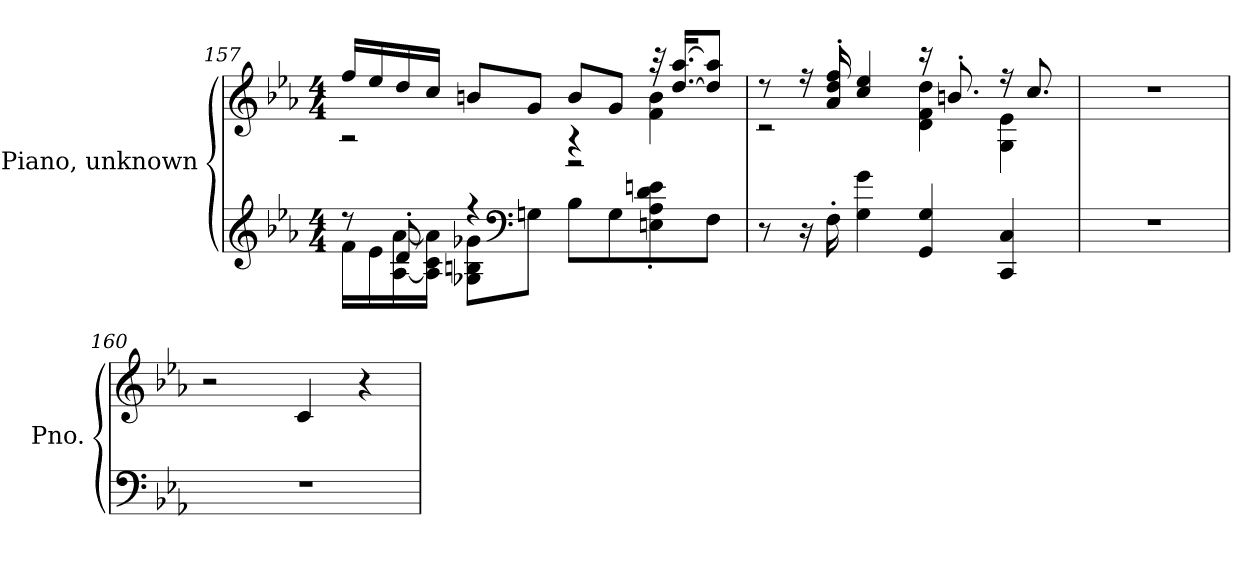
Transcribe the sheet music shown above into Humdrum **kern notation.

**kern	**kern
*part1	*part1
*staff2	*staff1
*I"Piano, unknown	*
*I'Pno.	*
!!LO:LB:g=z
*clefG2	*clefG2
*k[b-e-a-]	*k[b-e-a-]
*M4/4	*M4/4
=157	=157
*^	*^
8r	16f\LL	16ff/LL	2r
.	16e-\	16ee-/	.
8d'/	[16A-\ [16a-\	16dd/	.
.	16A-\] 16c\ 16a-\]JJ	16cc/JJ	.
4r	8G-X\ 8Bn\ 8g-X\L	8bn/L	.
*clefF4	*	*	*
.	8Gn\J	8g/J	.
2r	8B\L	8b/L	4r
.	8G\	8g/J	.
.	8En\' 8A-\' 8d\' 8en\'	32r	4f\ 4b\
.	.	[16.dd/ [16.aa-/KL	.
.	8F\J	8dd/] 8aa-/]J	.
*v	*v	*	*
=158	=158	=158
8r	8r	2r
16r	16r	.
16F'\	16a-/' 16dd/' 16ff/'	.
4G\ 4g\	4cc/ 4ee-/	.
4GG/ 4G/	16r	4d\ 4f\ 4dd\
.	8.bn'/	.
4CC/ 4C/	16r	4G\ 4e-\
.	8.cc/	.
*	*v	*v
=159	=159
1r	1r
=160	=160
1r	2r
.	4c/
.	4r
=	=
*-	*-
